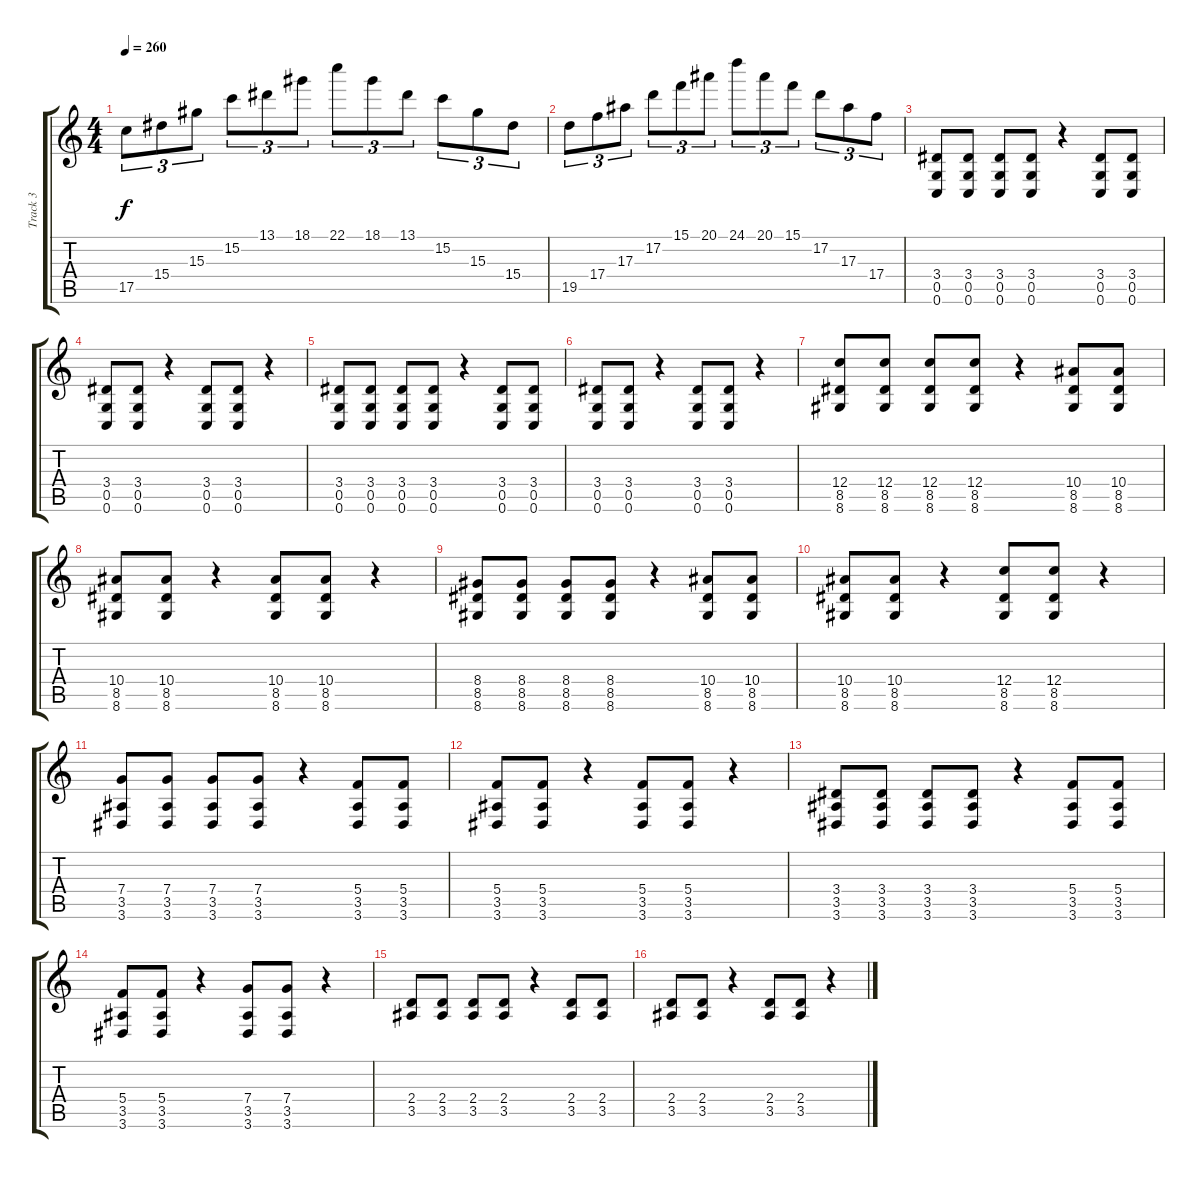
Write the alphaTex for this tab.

\track ("Track 3" "Track 3") {instrument distortionguitar}
\staff {score tabs}
\tuning (D4 A3 F3 C3 G2 C2) {hide}
\ts (4 4)
\tempo 260
\clef g2
\ks c
17.5.8{tu (3 2) dy f} 15.4.8{tu (3 2)} 15.3.8{tu (3 2)} 15.2.8{tu (3 2)} 13.1.8{tu (3 2)} 18.1.8{tu (3 2)} 22.1.8{tu (3 2)} 18.1.8{tu (3 2)} 13.1.8{tu (3 2)} 15.2.8{tu (3 2)} 15.3.8{tu (3 2)} 15.4.8{tu (3 2)} |
19.5.8{tu (3 2)} 17.4.8{tu (3 2)} 17.3.8{tu (3 2)} 17.2.8{tu (3 2)} 15.1.8{tu (3 2)} 20.1.8{tu (3 2)} 24.1.8{tu (3 2)} 20.1.8{tu (3 2)} 15.1.8{tu (3 2)} 17.2.8{tu (3 2)} 17.3.8{tu (3 2)} 17.4.8{tu (3 2)} |
(3.4 0.5 0.6).8 (3.4 0.5 0.6).8 (3.4 0.5 0.6).8 (3.4 0.5 0.6).8 r.4 (3.4 0.5 0.6).8 (3.4 0.5 0.6).8 |
(3.4 0.5 0.6).8 (3.4 0.5 0.6).8 r.4 (3.4 0.5 0.6).8 (3.4 0.5 0.6).8 r.4 |
(3.4 0.5 0.6).8 (3.4 0.5 0.6).8 (3.4 0.5 0.6).8 (3.4 0.5 0.6).8 r.4 (3.4 0.5 0.6).8 (3.4 0.5 0.6).8 |
(3.4 0.5 0.6).8 (3.4 0.5 0.6).8 r.4 (3.4 0.5 0.6).8 (3.4 0.5 0.6).8 r.4 |
(12.4 8.5 8.6).8 (12.4 8.5 8.6).8 (12.4 8.5 8.6).8 (12.4 8.5 8.6).8 r.4 (10.4 8.5 8.6).8 (10.4 8.5 8.6).8 |
(10.4 8.5 8.6).8 (10.4 8.5 8.6).8 r.4 (10.4 8.5 8.6).8 (10.4 8.5 8.6).8 r.4 |
(8.4 8.5 8.6).8 (8.4 8.5 8.6).8 (8.4 8.5 8.6).8 (8.4 8.5 8.6).8 r.4 (10.4 8.5 8.6).8 (10.4 8.5 8.6).8 |
(10.4 8.5 8.6).8 (10.4 8.5 8.6).8 r.4 (12.4 8.5 8.6).8 (12.4 8.5 8.6).8 r.4 |
(7.4 3.5 3.6).8 (7.4 3.5 3.6).8 (7.4 3.5 3.6).8 (7.4 3.5 3.6).8 r.4 (5.4 3.5 3.6).8 (5.4 3.5 3.6).8 |
(5.4 3.5 3.6).8 (5.4 3.5 3.6).8 r.4 (5.4 3.5 3.6).8 (5.4 3.5 3.6).8 r.4 |
(3.4 3.5 3.6).8 (3.4 3.5 3.6).8 (3.4 3.5 3.6).8 (3.4 3.5 3.6).8 r.4 (5.4 3.5 3.6).8 (5.4 3.5 3.6).8 |
(5.4 3.5 3.6).8 (5.4 3.5 3.6).8 r.4 (7.4 3.5 3.6).8 (7.4 3.5 3.6).8 r.4 |
(2.4 3.5).8 (2.4 3.5).8 (2.4 3.5).8 (2.4 3.5).8 r.4 (2.4 3.5).8 (2.4 3.5).8 |
(2.4 3.5).8 (2.4 3.5).8 r.4 (2.4 3.5).8 (2.4 3.5).8 r.4
